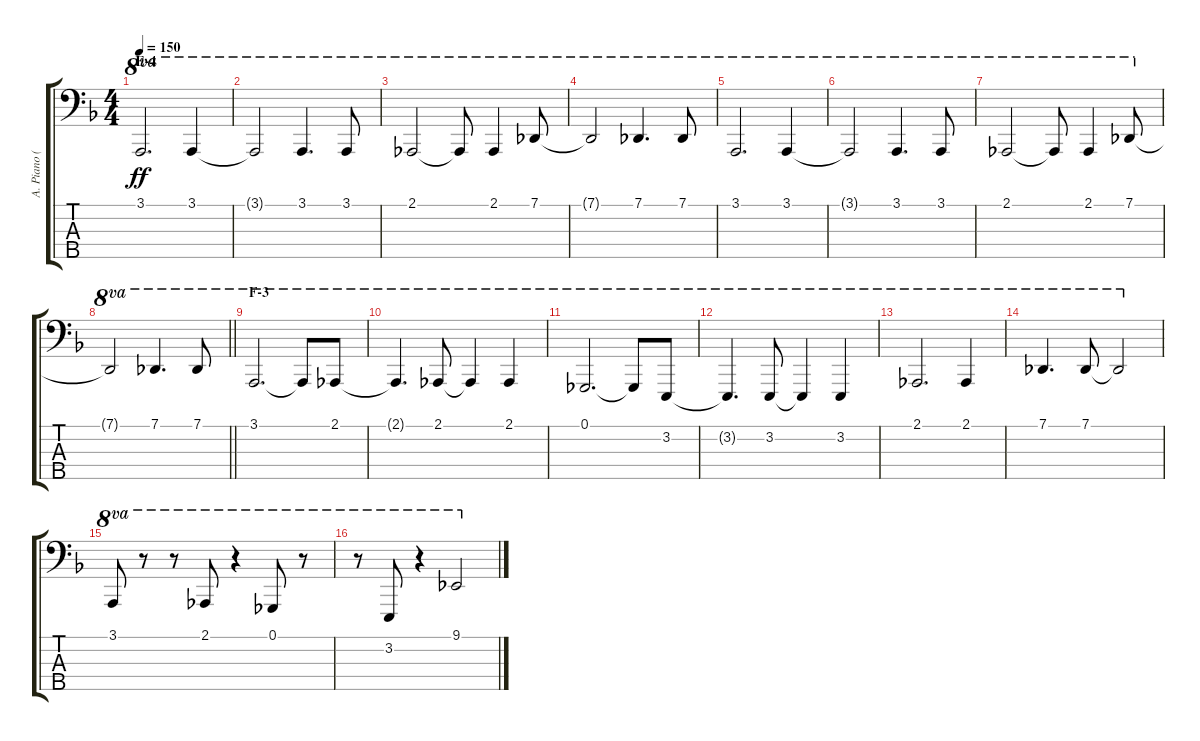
\track ("A. Piano (Left Hand)" "A. Piano (") {instrument acousticgrandpiano}
\staff {score tabs}
\tuning (Gb2 Db2 Ab1 Eb1 Bb0) {hide}
\ts (4 4)
\section ("" "E-4")
\tempo 150
\clef f4
\ks f
3.1.2{d ot 8va dy ff} 3.1.4{ot 8va} |
3.1{t}.2{ot 8va} 3.1.4{d ot 8va} 3.1.8{ot 8va} |
2.1.2{ot 8va} 2.1{t}.8{ot 8va} 2.1.4{ot 8va} 7.1.8{ot 8va} |
7.1{t}.2{ot 8va} 7.1.4{d ot 8va} 7.1.8{ot 8va} |
3.1.2{d ot 8va} 3.1.4{ot 8va} |
3.1{t}.2{ot 8va} 3.1.4{d ot 8va} 3.1.8{ot 8va} |
2.1.2{ot 8va} 2.1{t}.8{ot 8va} 2.1.4{ot 8va} 7.1.8{ot 8va} |
\barLineRight lightlight
7.1{t}.2{ot 8va} 7.1.4{d ot 8va} 7.1.8{ot 8va} |
\section ("" "F-3")
3.1.2{d ot 8va} 3.1{t}.8{ot 8va} 2.1.8{ot 8va} |
2.1{t}.4{d ot 8va} 2.1.8{ot 8va} 2.1{t}.4{ot 8va} 2.1.4{ot 8va} |
0.1.2{d ot 8va} 0.1{t}.8{ot 8va} 3.2.8{ot 8va} |
3.2{t}.4{d ot 8va} 3.2.8{ot 8va} 3.2{t}.4{ot 8va} 3.2.4{ot 8va} |
2.1.2{d ot 8va} 2.1.4{ot 8va} |
7.1.4{d ot 8va} 7.1.8{ot 8va} 7.1{t}.2{ot 8va} |
3.1.8{ot 8va} r.8{ot 8va} r.8{ot 8va} 2.1.8{ot 8va} r.4{ot 8va} 0.1.8{ot 8va} r.8{ot 8va} |
r.8{ot 8va} 3.2.8{ot 8va} r.4{ot 8va} 9.1.2{ot 8va}
